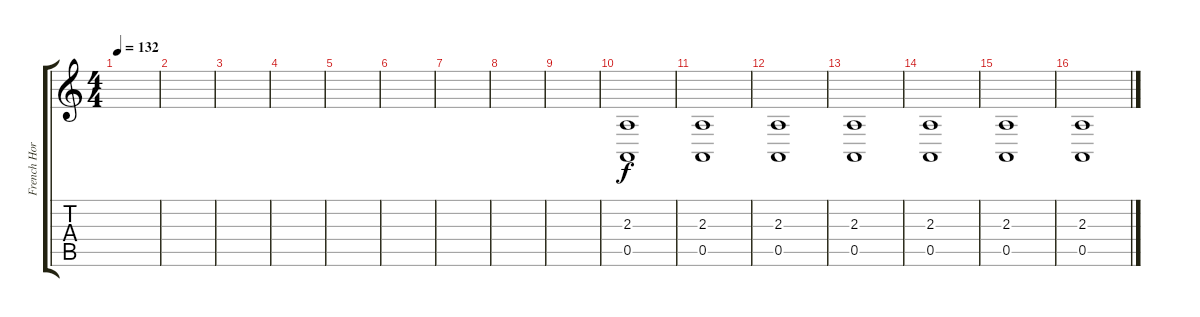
\track ("French Horns" "French Hor") {instrument frenchhorn}
\staff {score tabs}
\tuning (E4 B3 G3 D3 A2 E2) {hide}
\ts (4 4)
\tempo 132
\clef g2
\ks c
|
|
|
|
|
|
|
|
|
(2.3 0.5).1{dy f volume 7} |
(2.3 0.5).1 |
(2.3 0.5).1 |
(2.3 0.5).1 |
(2.3 0.5).1 |
(2.3 0.5).1 |
(2.3 0.5).1
